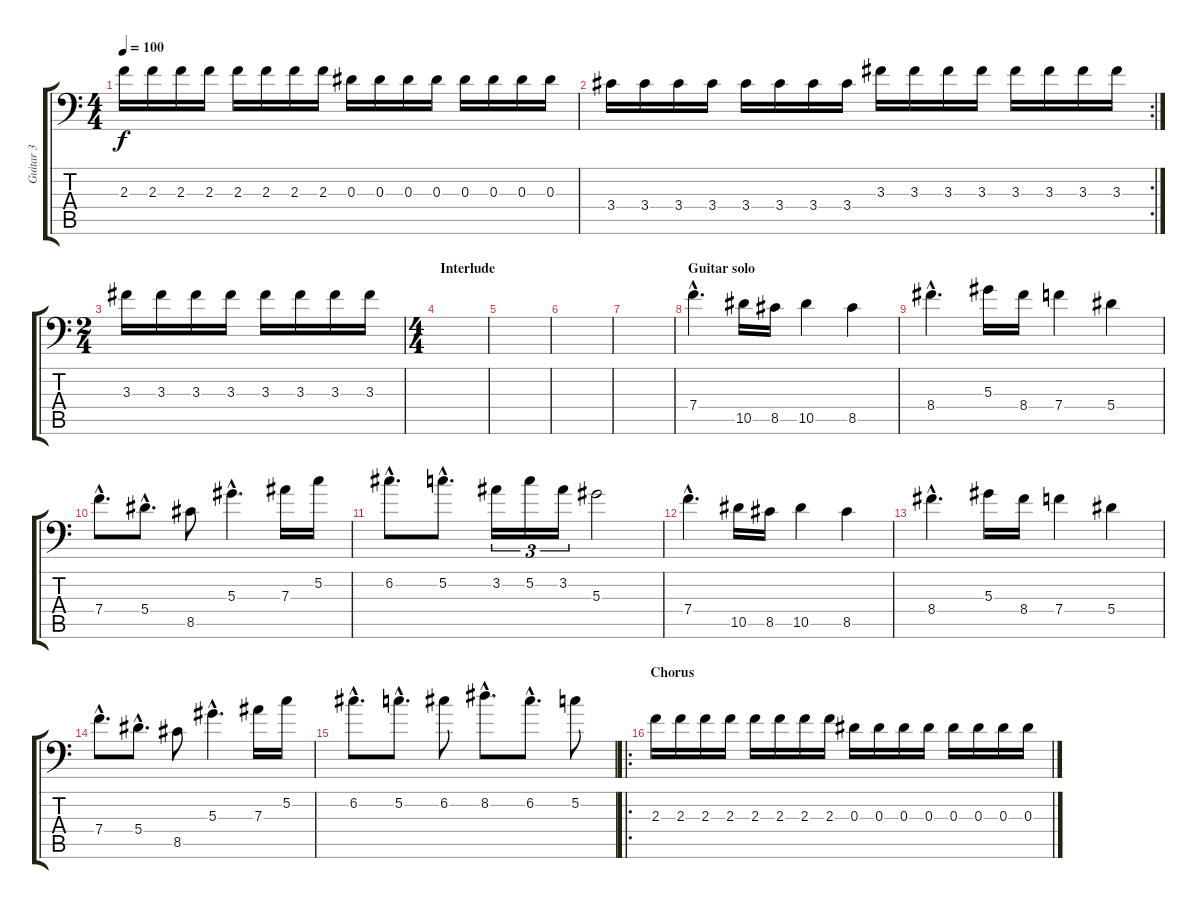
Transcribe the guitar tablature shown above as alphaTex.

\track ("Guitar 3" "Guitar 3") {instrument distortionguitar}
\staff {score tabs}
\tuning (C4 G3 Eb3 Bb2 F2 Bb1) {hide}
\ts (4 4)
\tempo 100
\clef f4
\ks c
2.3.16{dy f} 2.3.16 2.3.16 2.3.16 2.3.16 2.3.16 2.3.16 2.3.16 0.3.16 0.3.16 0.3.16 0.3.16 0.3.16 0.3.16 0.3.16 0.3.16 |
\rc 2
3.4.16 3.4.16 3.4.16 3.4.16 3.4.16 3.4.16 3.4.16 3.4.16 3.3.16 3.3.16 3.3.16 3.3.16 3.3.16 3.3.16 3.3.16 3.3.16 |
\ts (2 4)
3.3.16 3.3.16 3.3.16 3.3.16 3.3.16 3.3.16 3.3.16 3.3.16 |
\ts (4 4)
\section ("" "Interlude")
|
|
|
|
\section ("" "Guitar solo")
7.4{hac}.4{d} 10.5.16 8.5.16 10.5.4 8.5.4 |
8.4{hac}.4{d} 5.3.16 8.4.16 7.4.4 5.4.4 |
7.4{hac}.8{d} 5.4{hac}.8{d} 8.5.8 5.3{hac}.4{d} 7.3.16 5.2.16 |
6.2{hac}.8{d} 5.2{hac}.8{d} 3.2.16{tu (3 2)} 5.2.16{tu (3 2)} 3.2.16{tu (3 2)} 5.3.2 |
7.4{hac}.4{d} 10.5.16 8.5.16 10.5.4 8.5.4 |
8.4{hac}.4{d} 5.3.16 8.4.16 7.4.4 5.4.4 |
7.4{hac}.8{d} 5.4{hac}.8{d} 8.5.8 5.3{hac}.4{d} 7.3.16 5.2.16 |
6.2{hac}.8{d} 5.2{hac}.8{d} 6.2.8 8.2{hac}.8{d} 6.2{hac}.8{d} 5.2.8 |
\ro
\section ("" "Chorus")
2.3.16 2.3.16 2.3.16 2.3.16 2.3.16 2.3.16 2.3.16 2.3.16 0.3.16 0.3.16 0.3.16 0.3.16 0.3.16 0.3.16 0.3.16 0.3.16
